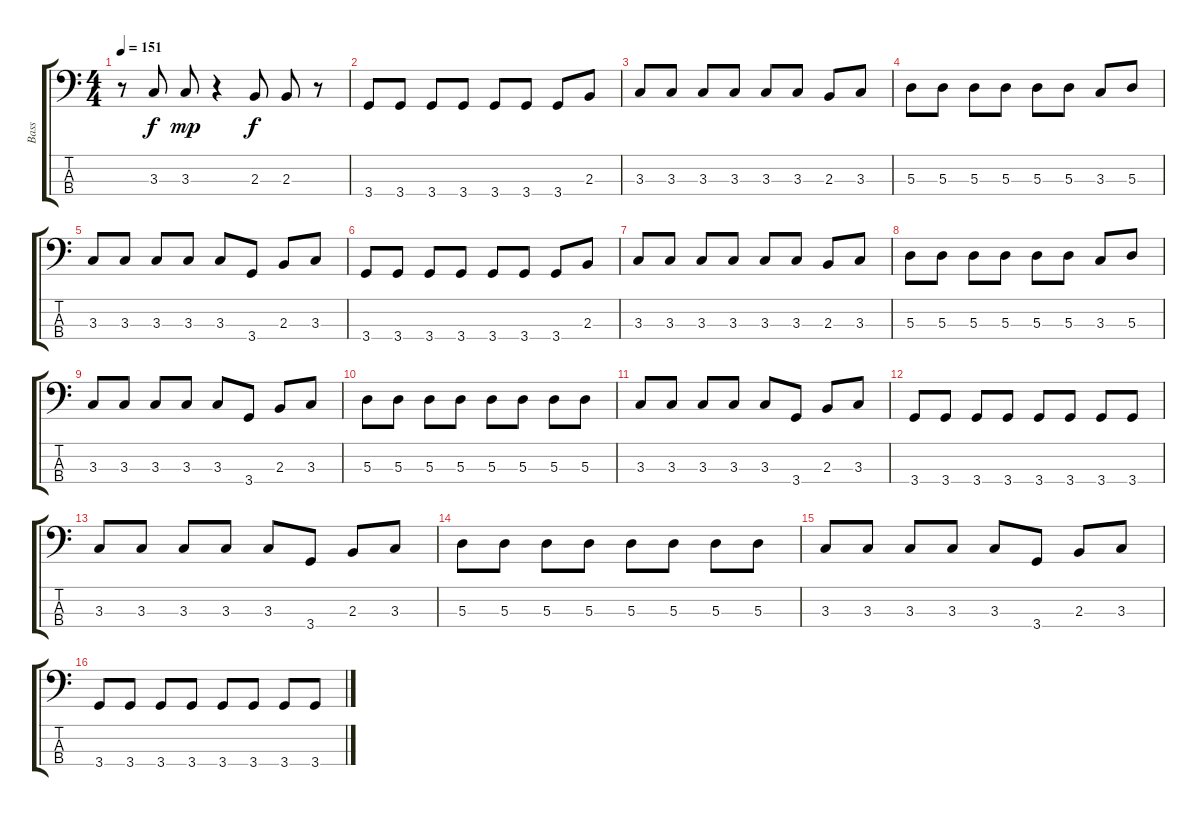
\track ("Bass" "Bass") {instrument electricbasspick}
\staff {score tabs}
\tuning (G2 D2 A1 E1) {hide}
\ts (4 4)
\tempo 151
\clef f4
\ks c
r.8{dy f} 3.3.8 3.3.8{dy mp} r.4 2.3.8{dy f} 2.3.8 r.8 |
3.4.8 3.4.8 3.4.8 3.4.8 3.4.8 3.4.8 3.4.8 2.3.8 |
3.3.8 3.3.8 3.3.8 3.3.8 3.3.8 3.3.8 2.3.8 3.3.8 |
5.3.8 5.3.8 5.3.8 5.3.8 5.3.8 5.3.8 3.3.8 5.3.8 |
3.3.8 3.3.8 3.3.8 3.3.8 3.3.8 3.4.8 2.3.8 3.3.8 |
3.4.8 3.4.8 3.4.8 3.4.8 3.4.8 3.4.8 3.4.8 2.3.8 |
3.3.8 3.3.8 3.3.8 3.3.8 3.3.8 3.3.8 2.3.8 3.3.8 |
5.3.8 5.3.8 5.3.8 5.3.8 5.3.8 5.3.8 3.3.8 5.3.8 |
3.3.8 3.3.8 3.3.8 3.3.8 3.3.8 3.4.8 2.3.8 3.3.8 |
5.3.8 5.3.8 5.3.8 5.3.8 5.3.8 5.3.8 5.3.8 5.3.8 |
3.3.8 3.3.8 3.3.8 3.3.8 3.3.8 3.4.8 2.3.8 3.3.8 |
3.4.8 3.4.8 3.4.8 3.4.8 3.4.8 3.4.8 3.4.8 3.4.8 |
3.3.8 3.3.8 3.3.8 3.3.8 3.3.8 3.4.8 2.3.8 3.3.8 |
5.3.8 5.3.8 5.3.8 5.3.8 5.3.8 5.3.8 5.3.8 5.3.8 |
3.3.8 3.3.8 3.3.8 3.3.8 3.3.8 3.4.8 2.3.8 3.3.8 |
3.4.8 3.4.8 3.4.8 3.4.8 3.4.8 3.4.8 3.4.8 3.4.8
